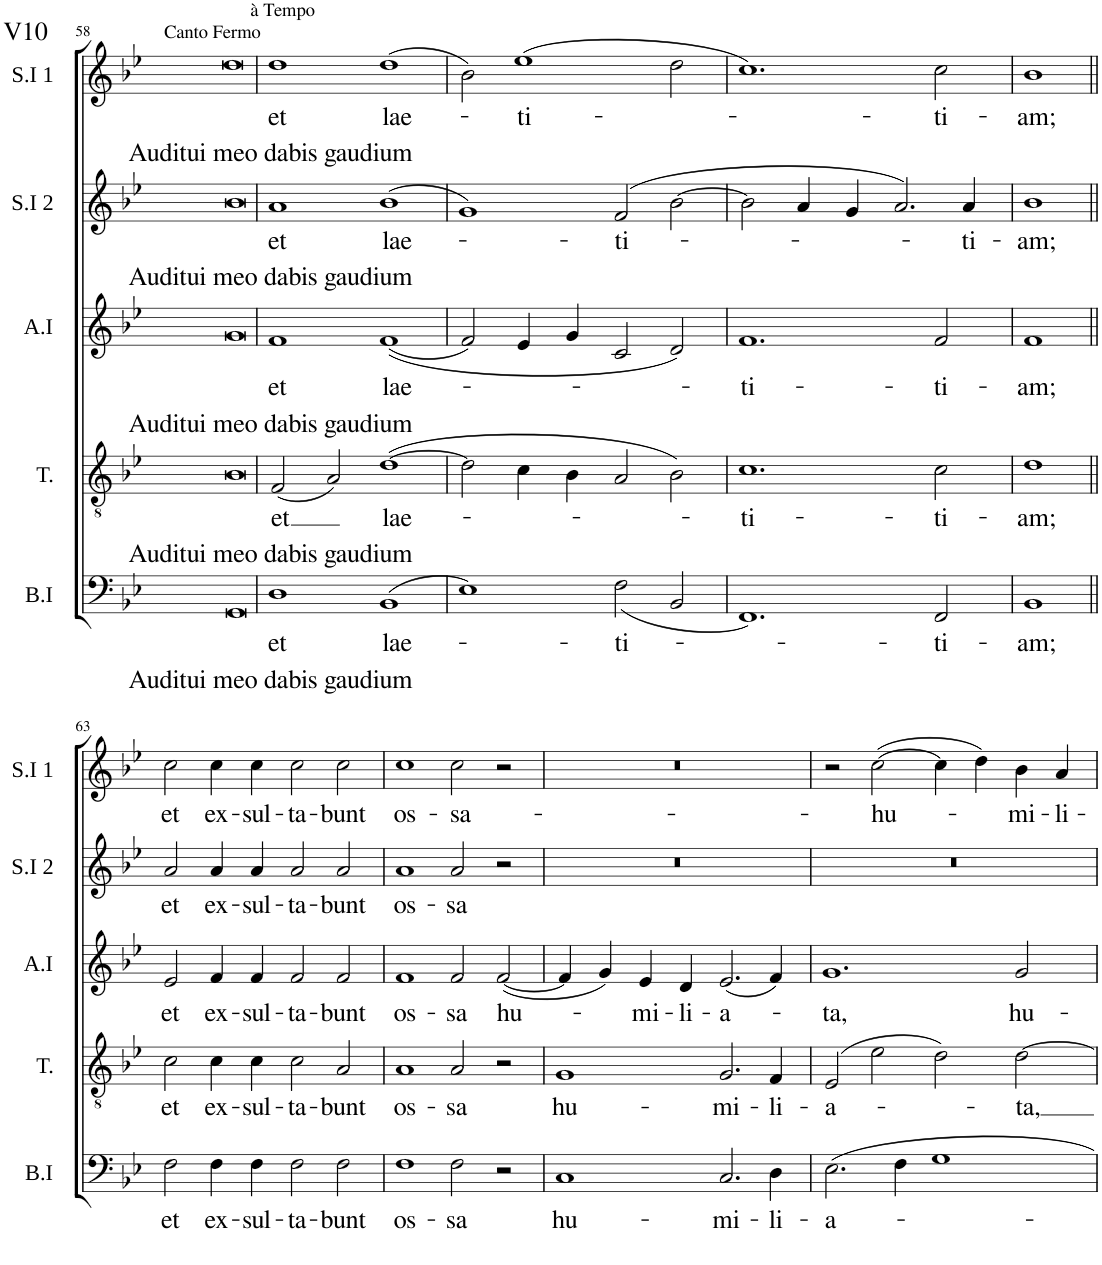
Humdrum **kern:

**kern	**text	**kern	**text	**kern	**text	**kern	**text	**kern	**text
*part5	*part5	*part4	*part4	*part3	*part3	*part2	*part2	*part1	*part1
*staff5	*staff5	*staff4	*staff4	*staff3	*staff3	*staff2	*staff2	*staff1	*staff1
*I"Bass I	*	*I"Tenor	*	*I"Alto I	*	*I"Soprano I 2	*	*I"Soprano I 1	*
*I'B.I	*	*I'T.	*	*I'A.I	*	*I'S.I 2	*	*I'S.I 1	*
!!LO:PB:g=z
*clefF4	*	*clefGv2	*	*clefG2	*	*clefG2	*	*clefG2	*
*k[b-e-]	*	*k[b-e-]	*	*k[b-e-]	*	*k[b-e-]	*	*k[b-e-]	*
*M4/2	*	*M4/2	*	*M4/2	*	*M4/2	*	*M4/2	*
=58	=58	=58	=58	=58	=58	=58	=58	=58	=58
!	!	!	!	!	!	!	!	!LO:TX:a:t=V10	!
!	!	!	!	!	!	!	!	!LO:TX:b:t=Auditui meo dabis gaudium	!
!	!	!	!	!	!	!	!	!LO:TX:a:t=Canto Fermo	!
!	!	!	!	!	!	!LO:TX:b:t=Auditui meo dabis gaudium	!	!	!
!	!	!	!	!LO:TX:b:t=Auditui meo dabis gaudium	!	!	!	!	!
!	!	!LO:TX:b:t=Auditui meo dabis gaudium	!	!	!	!	!	!	!
!LO:TX:b:t=Auditui meo dabis gaudium	!	!	!	!	!	!	!	!	!
0GG	.	0B-	.	0g	.	0b-	.	0dd	.
=59	=59	=59	=59	=59	=59	=59	=59	=59	=59
!	!	!	!	!	!	!	!	!LO:TX:a:t=à Tempo	!
!	!LO:LY:b	!	!LO:LY:b	!	!LO:LY:b	!	!LO:LY:b	!	!LO:LY:b
1D	et	(2F/	et	1f	et	1a	et	1dd	et
.	.	2A/)	.	.	.	.	.	.	.
!	!LO:LY:b	!	!LO:LY:b	!	!LO:LY:b	!	!LO:LY:b	!	!LO:LY:b
(>1BB-	lae-	([1d	lae-	((1f	lae-	(1b-	lae-	(1dd	lae-
=60	=60	=60	=60	=60	=60	=60	=60	=60	=60
1E-)	.	2d\]	.	2f/)	.	1g)	.	2b-\)	.
!	!	!	!	!	!	!	!	!	!LO:LY:b
.	.	4c\	.	4e-/	.	.	.	(1ee-	-ti-
.	.	4B-\	.	4g/	.	.	.	.	.
!	!LO:LY:b	!	!	!	!	!	!LO:LY:b	!	!
(<2F\	-ti-	2A/	.	2c/	.	(>2f/	-ti-	.	.
2BB-/	.	2B-\)	.	2d/)	.	[2b-\	.	2dd\	.
=61	=61	=61	=61	=61	=61	=61	=61	=61	=61
!	!	!	!LO:LY:b	!	!LO:LY:b	!	!	!	!
1.FF)	.	1.c	-ti-	1.f	-ti-	2b-\]	.	1.cc)	.
.	.	.	.	.	.	4a/	.	.	.
.	.	.	.	.	.	4g/	.	.	.
.	.	.	.	.	.	2.a/)	.	.	.
!	!LO:LY:b	!	!LO:LY:b	!	!LO:LY:b	!	!	!	!LO:LY:b
2FF/	-ti-	2c\	-ti-	2f/	-ti-	.	.	2cc\	-ti-
!	!	!	!	!	!	!	!LO:LY:b	!	!
.	.	.	.	.	.	4a/	-ti-	.	.
=62	=62	=62	=62	=62	=62	=62	=62	=62	=62
!	!LO:LY:b	!	!LO:LY:b	!	!LO:LY:b	!	!LO:LY:b	!	!LO:LY:b
1BB-	-am;	1d	-am;	1f	-am;	1b-	-am;	1b-	-am;
!!LO:LB:g=z
=63||	=63||	=63||	=63||	=63||	=63||	=63||	=63||	=63||	=63||
!	!LO:LY:b	!	!LO:LY:b	!	!LO:LY:b	!	!LO:LY:b	!	!LO:LY:b
2F\	et	2c\	et	2e-/	et	2a/	et	2cc\	et
!	!LO:LY:b	!	!LO:LY:b	!	!LO:LY:b	!	!LO:LY:b	!	!LO:LY:b
4F\	ex-	4c\	ex-	4f/	ex-	4a/	ex-	4cc\	ex-
!	!LO:LY:b	!	!LO:LY:b	!	!LO:LY:b	!	!LO:LY:b	!	!LO:LY:b
4F\	-sul-	4c\	-sul-	4f/	-sul-	4a/	-sul-	4cc\	-sul-
!	!LO:LY:b	!	!LO:LY:b	!	!LO:LY:b	!	!LO:LY:b	!	!LO:LY:b
2F\	-ta-	2c\	-ta-	2f/	-ta-	2a/	-ta-	2cc\	-ta-
!	!LO:LY:b	!	!LO:LY:b	!	!LO:LY:b	!	!LO:LY:b	!	!LO:LY:b
2F\	-bunt	2A/	-bunt	2f/	-bunt	2a/	-bunt	2cc\	-bunt
=64	=64	=64	=64	=64	=64	=64	=64	=64	=64
!	!LO:LY:b	!	!LO:LY:b	!	!LO:LY:b	!	!LO:LY:b	!	!LO:LY:b
1F	os-	1A	os-	1f	os-	1a	os-	1cc	os-
!	!LO:LY:b	!	!LO:LY:b	!	!LO:LY:b	!	!LO:LY:b	!	!LO:LY:b
2F\	-sa	2A/	-sa	2f/	-sa	2a/	-sa	2cc\	-sa-
!	!	!	!	!	!LO:LY:b	!	!	!	!
2r	.	2r	.	([2f/	hu-	2r	.	2r	.
=65	=65	=65	=65	=65	=65	=65	=65	=65	=65
!	!LO:LY:b	!	!LO:LY:b	!	!	!	!	!	!
1C	hu-	1G	hu-	4f/]	.	0r	.	0r	.
.	.	.	.	4g/)	.	.	.	.	.
!	!	!	!	!	!LO:LY:b	!	!	!	!
.	.	.	.	4e-/	-mi-	.	.	.	.
!	!	!	!	!	!LO:LY:b	!	!	!	!
.	.	.	.	4d/	-li-	.	.	.	.
!	!LO:LY:b	!	!LO:LY:b	!	!LO:LY:b	!	!	!	!
2.C/	-mi-	2.G/	-mi-	(2.e-/	-a-	.	.	.	.
!	!LO:LY:b	!	!LO:LY:b	!	!	!	!	!	!
4D\	-li-	4F/	-li-	4f/)	.	.	.	.	.
=66	=66	=66	=66	=66	=66	=66	=66	=66	=66
!	!LO:LY:b	!	!LO:LY:b	!	!LO:LY:b	!	!	!	!
2.E-\	-a-	(2E-/	-a-	1.g	-ta,	0r	.	2r	.
!	!	!	!	!	!	!	!	!	!LO:LY:b
.	.	2e-\	.	.	.	.	.	([2cc\	hu-
4F\	.	.	.	.	.	.	.	.	.
1G	.	2d\)	.	.	.	.	.	4cc\]	.
.	.	.	.	.	.	.	.	4dd\)	.
!	!	!	!LO:LY:b	!	!LO:LY:b	!	!	!	!LO:LY:b
.	.	[2d\	-ta,	2g/	hu-	.	.	4b-\	-mi-
!	!	!	!	!	!	!	!	!	!LO:LY:b
.	.	.	.	.	.	.	.	4a/	-li-
=	=	=	=	=	=	=	=	=	=
*-	*-	*-	*-	*-	*-	*-	*-	*-	*-
